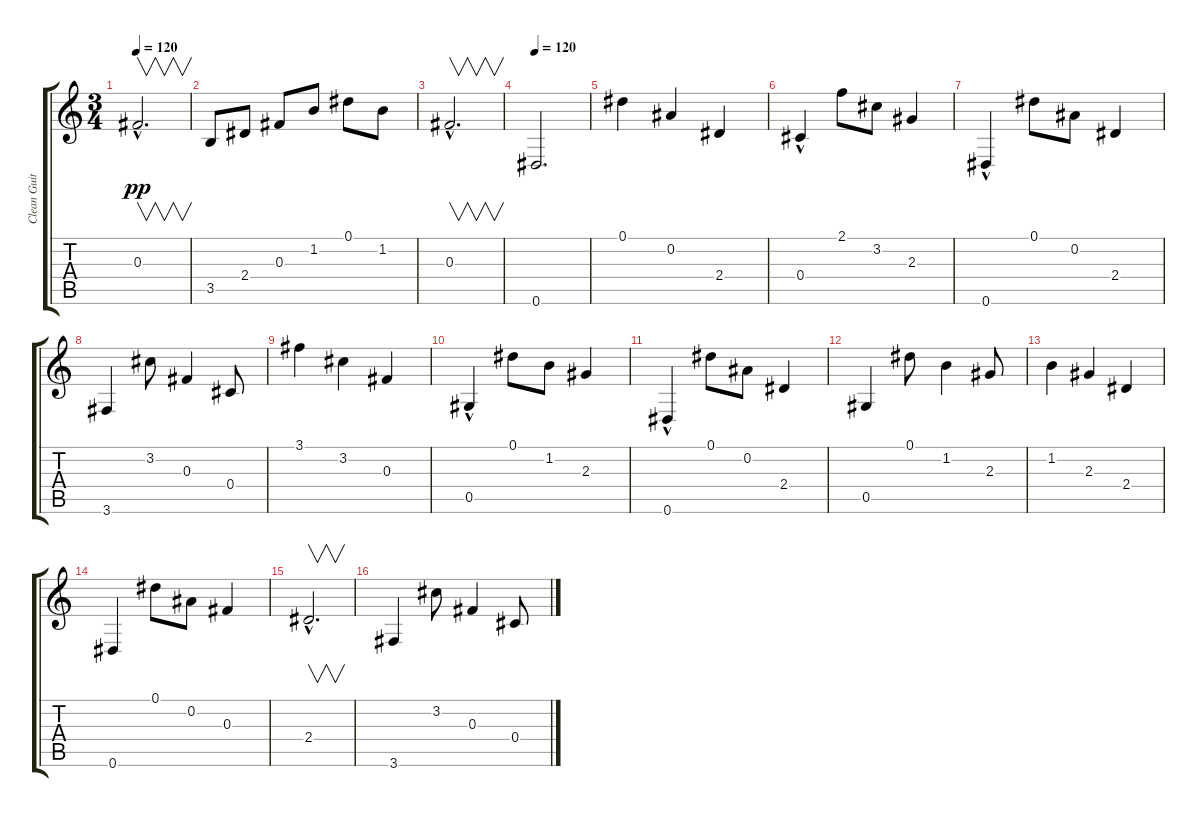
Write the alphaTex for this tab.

\track ("Clean Guitar Harmony" "Clean Guit") {instrument electricguitarclean}
\staff {score tabs}
\tuning (Eb4 Bb3 Gb3 Db3 Ab2 Eb2) {hide}
\ts (3 4)
\tempo 120
\clef g2
\ks c
0.3{hac}.2{v d dy pp} |
3.5.8 2.4.8 0.3.8 1.2.8 0.1.8 1.2.8 |
0.3{hac}.2{v d} |
\tempo 120
0.6.2{d instrument electricguitarclean} |
0.1.4 0.2.4 2.4.4 |
0.4{hac}.4 2.1.8 3.2.8 2.3.4 |
0.6{hac}.4 0.1.8 0.2.8 2.4.4 |
3.6.4 3.2.8 0.3.4 0.4.8 |
3.1.4 3.2.4 0.3.4 |
0.5{hac}.4 0.1.8 1.2.8 2.3.4 |
0.6{hac}.4 0.1.8 0.2.8 2.4.4 |
0.5.4{instrument electricguitarclean} 0.1.8 1.2.4 2.3.8 |
1.2.4 2.3.4 2.4.4 |
0.6.4 0.1.8 0.2.8 0.3.4 |
2.4{hac}.2{v d} |
3.6.4 3.2.8 0.3.4 0.4.8
